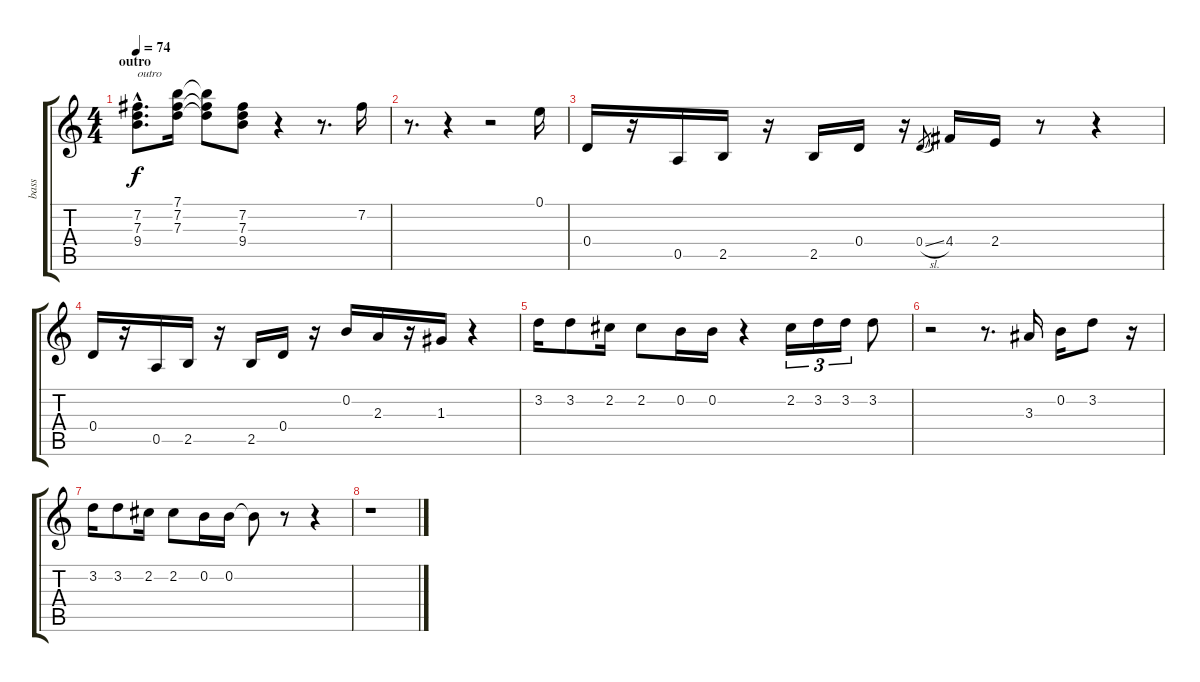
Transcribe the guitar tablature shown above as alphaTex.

\track ("bass" "bass") {instrument electricbassfinger}
\staff {score tabs}
\tuning (E4 B3 G3 D3 A2 E2) {hide}
\ts (4 4)
\section ("" "outro")
\tempo 74
\clef g2
\ks c
(7.2{hac} 7.3{hac} 9.4{hac}).8{d txt "outro" dy f} (7.1 7.2 7.3).16 (7.1{t} 7.2{t} 7.3{t}).8 (7.2 7.3 9.4).8 r.4 r.8{d} 7.2.16 |
r.8{d} r.4 r.2 0.1.16 |
0.4.16 r.16 0.5.16 2.5.16 r.16 2.5.16 0.4.16 r.16 0.4{sl}.8{gr} 4.4.16 2.4.16 r.8 r.4 |
0.4.16 r.16 0.5.16 2.5.16 r.16 2.5.16 0.4.16 r.16 0.2.16 2.3.16 r.16 1.3.16 r.4 |
3.2.16 3.2.8 2.2.16 2.2.8 0.2.16 0.2.16 r.4 2.2.16{tu (3 2)} 3.2.16{tu (3 2)} 3.2.16{tu (3 2)} 3.2.8 |
r.2 r.8{d} 3.3.16 0.2.16 3.2.8 r.16 |
3.2.16 3.2.8 2.2.16 2.2.8 0.2.16 0.2.16 0.2{t}.8 r.8 r.4 |
r.1
